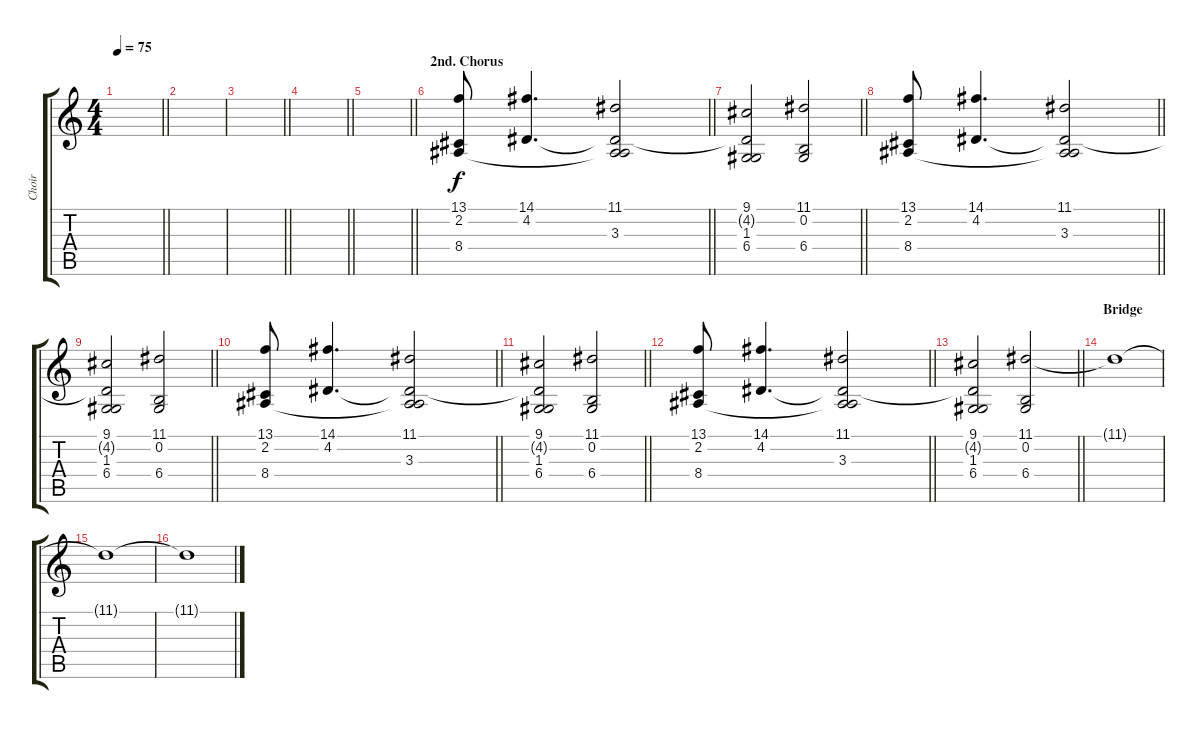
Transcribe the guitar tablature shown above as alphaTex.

\track ("Choir" "Choir") {instrument choiraahs}
\staff {score tabs}
\tuning (E4 B3 G3 D3 A2 E2) {hide}
\ts (4 4)
\tempo 75
\clef g2
\barLineRight lightlight
\ks c
|
|
\barLineRight lightlight
|
\barLineRight lightlight
|
\barLineRight lightlight
|
\section ("" "2nd. Chorus")
\barLineRight lightlight
(13.1 2.2 8.4).8{volume 8} (14.1 4.2).4{d} (11.1 4.2{t} 3.3 8.4{t}).2 |
\barLineRight lightlight
(9.1 4.2{t} 1.3 6.4).2 (11.1 0.2 6.4).2 |
\barLineRight lightlight
(13.1 2.2 8.4).8 (14.1 4.2).4{d} (11.1 4.2{t} 3.3 8.4{t}).2 |
\barLineRight lightlight
(9.1 4.2{t} 1.3 6.4).2 (11.1 0.2 6.4).2 |
\barLineRight lightlight
(13.1 2.2 8.4).8 (14.1 4.2).4{d} (11.1 4.2{t} 3.3 8.4{t}).2 |
\barLineRight lightlight
(9.1 4.2{t} 1.3 6.4).2 (11.1 0.2 6.4).2 |
\barLineRight lightlight
(13.1 2.2 8.4).8 (14.1 4.2).4{d} (11.1 4.2{t} 3.3 8.4{t}).2 |
\barLineRight lightlight
(9.1 4.2{t} 1.3 6.4).2 (11.1 0.2 6.4).2 |
\section ("" "Bridge")
11.1{t}.1 |
11.1{t}.1 |
11.1{t}.1
